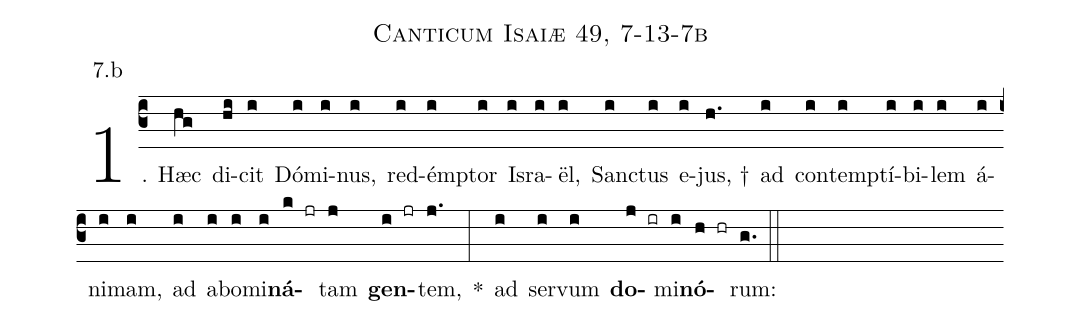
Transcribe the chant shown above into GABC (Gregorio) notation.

name: Canticum Isaiæ 49, 7-13-7b;
annotation: 7.b;
%%
(c3)1. Hæc(hg) di(hi)cit(i) Dó(i)mi(i)nus,(i) red(i)émp(i)tor(i) Is(i)ra(i)ël,(i) Sanc(i)tus(i) e(i)jus, †(h.) ad(i) con(i)temp(i)tí(i)bi(i)lem(i) á(i)ni(i)mam,(i) ad(i) ab(i)o(i)mi(i)<b>ná</b>(k jr)tam(j) <b>gen</b>(i jr)tem,(j.) *(:) ad(i) ser(i)vum(i) <b>do</b>(j ir)mi(i)<b>nó</b>(h hr)rum:(g.) (::)
